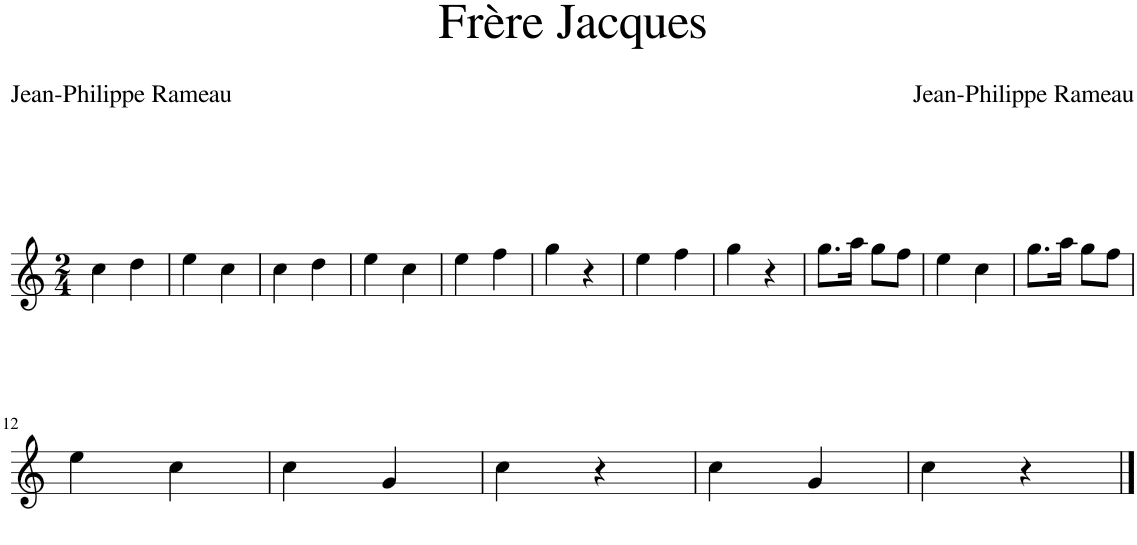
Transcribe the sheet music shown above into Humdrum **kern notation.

**kern
*part1
*staff1
*I"Piano
*I'Pno.
*clefG2
*k[]
*M2/4
=1
4cc\
4dd\
=2
4ee\
4cc\
=3
4cc\
4dd\
=4
4ee\
4cc\
=5
4ee\
4ff\
=6
4gg\
4r
=7
4ee\
4ff\
=8
4gg\
4r
=9
8.gg\L
16aa\Jk
8gg\L
8ff\J
=10
4ee\
4cc\
=11
8.gg\L
16aa\Jk
8gg\L
8ff\J
!!LO:LB:g=z
=12
4ee\
4cc\
=13
4cc\
4g/
=14
4cc\
4r
=15
4cc\
4g/
=16
4cc\
4r
==
*-
